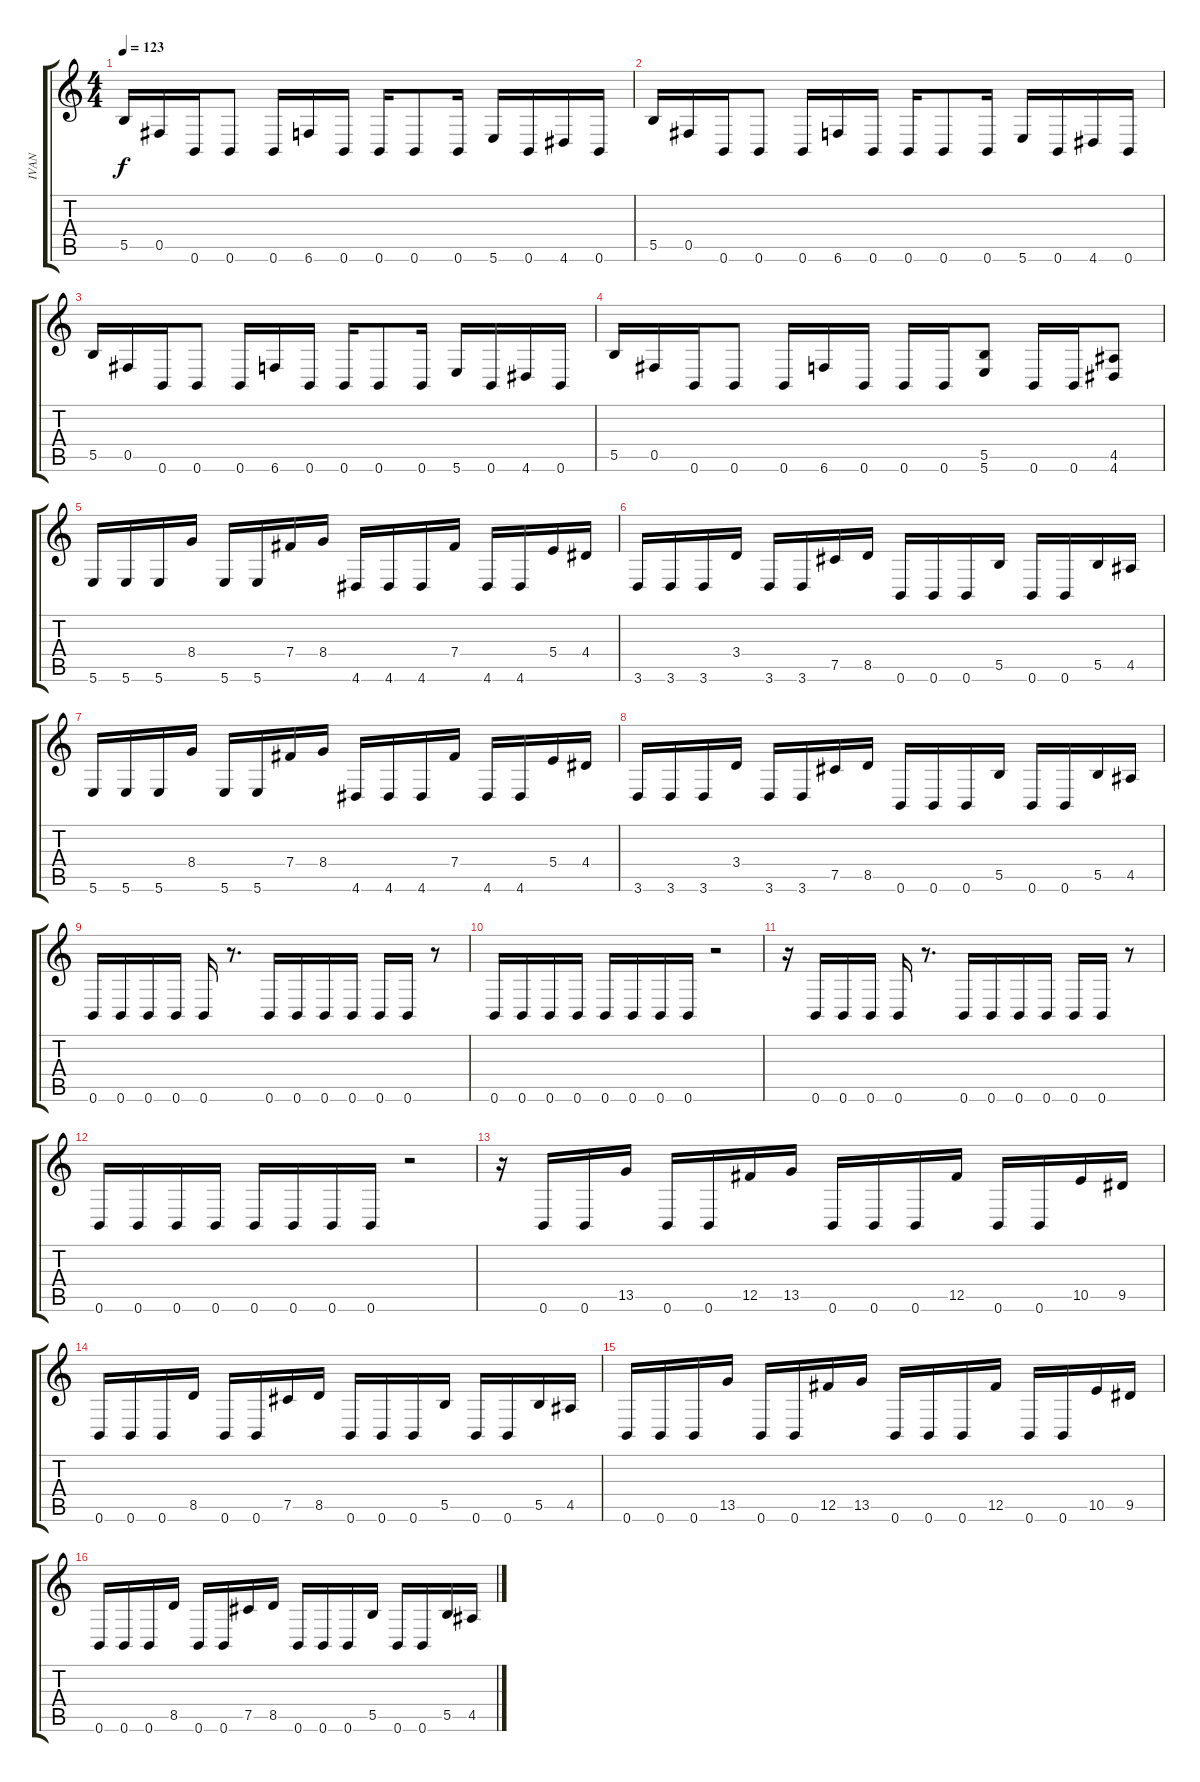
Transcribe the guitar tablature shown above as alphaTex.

\track ("IVAN" "IVAN") {instrument distortionguitar}
\staff {score tabs}
\tuning (Db4 Ab3 E3 B2 Gb2 B1) {hide}
\ts (4 4)
\tempo 123
\clef g2
\ks c
5.5.16{dy f} 0.5.16 0.6.16 0.6.8 0.6.16 6.6.16 0.6.16 0.6.16 0.6.8 0.6.16 5.6.16 0.6.16 4.6.16 0.6.16 |
5.5.16 0.5.16 0.6.16 0.6.8 0.6.16 6.6.16 0.6.16 0.6.16 0.6.8 0.6.16 5.6.16 0.6.16 4.6.16 0.6.16 |
5.5.16 0.5.16 0.6.16 0.6.8 0.6.16 6.6.16 0.6.16 0.6.16 0.6.8 0.6.16 5.6.16 0.6.16 4.6.16 0.6.16 |
5.5.16 0.5.16 0.6.16 0.6.8 0.6.16 6.6.16 0.6.16 0.6.16 0.6.16 (5.5 5.6).8 0.6.16 0.6.16 (4.5 4.6).8 |
5.6.16 5.6.16 5.6.16 8.4.16 5.6.16 5.6.16 7.4.16 8.4.16 4.6.16 4.6.16 4.6.16 7.4.16 4.6.16 4.6.16 5.4.16 4.4.16 |
3.6.16 3.6.16 3.6.16 3.4.16 3.6.16 3.6.16 7.5.16 8.5.16 0.6.16 0.6.16 0.6.16 5.5.16 0.6.16 0.6.16 5.5.16 4.5.16 |
5.6.16 5.6.16 5.6.16 8.4.16 5.6.16 5.6.16 7.4.16 8.4.16 4.6.16 4.6.16 4.6.16 7.4.16 4.6.16 4.6.16 5.4.16 4.4.16 |
3.6.16 3.6.16 3.6.16 3.4.16 3.6.16 3.6.16 7.5.16 8.5.16 0.6.16 0.6.16 0.6.16 5.5.16 0.6.16 0.6.16 5.5.16 4.5.16 |
0.6.16 0.6.16 0.6.16 0.6.16 0.6.16 r.8{d} 0.6.16 0.6.16 0.6.16 0.6.16 0.6.16 0.6.16 r.8 |
0.6.16 0.6.16 0.6.16 0.6.16 0.6.16 0.6.16 0.6.16 0.6.16 r.2 |
r.16 0.6.16 0.6.16 0.6.16 0.6.16 r.8{d} 0.6.16 0.6.16 0.6.16 0.6.16 0.6.16 0.6.16 r.8 |
0.6.16 0.6.16 0.6.16 0.6.16 0.6.16 0.6.16 0.6.16 0.6.16 r.2 |
r.16 0.6.16 0.6.16 13.5.16 0.6.16 0.6.16 12.5.16 13.5.16 0.6.16 0.6.16 0.6.16 12.5.16 0.6.16 0.6.16 10.5.16 9.5.16 |
0.6.16 0.6.16 0.6.16 8.5.16 0.6.16 0.6.16 7.5.16 8.5.16 0.6.16 0.6.16 0.6.16 5.5.16 0.6.16 0.6.16 5.5.16 4.5.16 |
0.6.16 0.6.16 0.6.16 13.5.16 0.6.16 0.6.16 12.5.16 13.5.16 0.6.16 0.6.16 0.6.16 12.5.16 0.6.16 0.6.16 10.5.16 9.5.16 |
0.6.16 0.6.16 0.6.16 8.5.16 0.6.16 0.6.16 7.5.16 8.5.16 0.6.16 0.6.16 0.6.16 5.5.16 0.6.16 0.6.16 5.5.16 4.5.16
